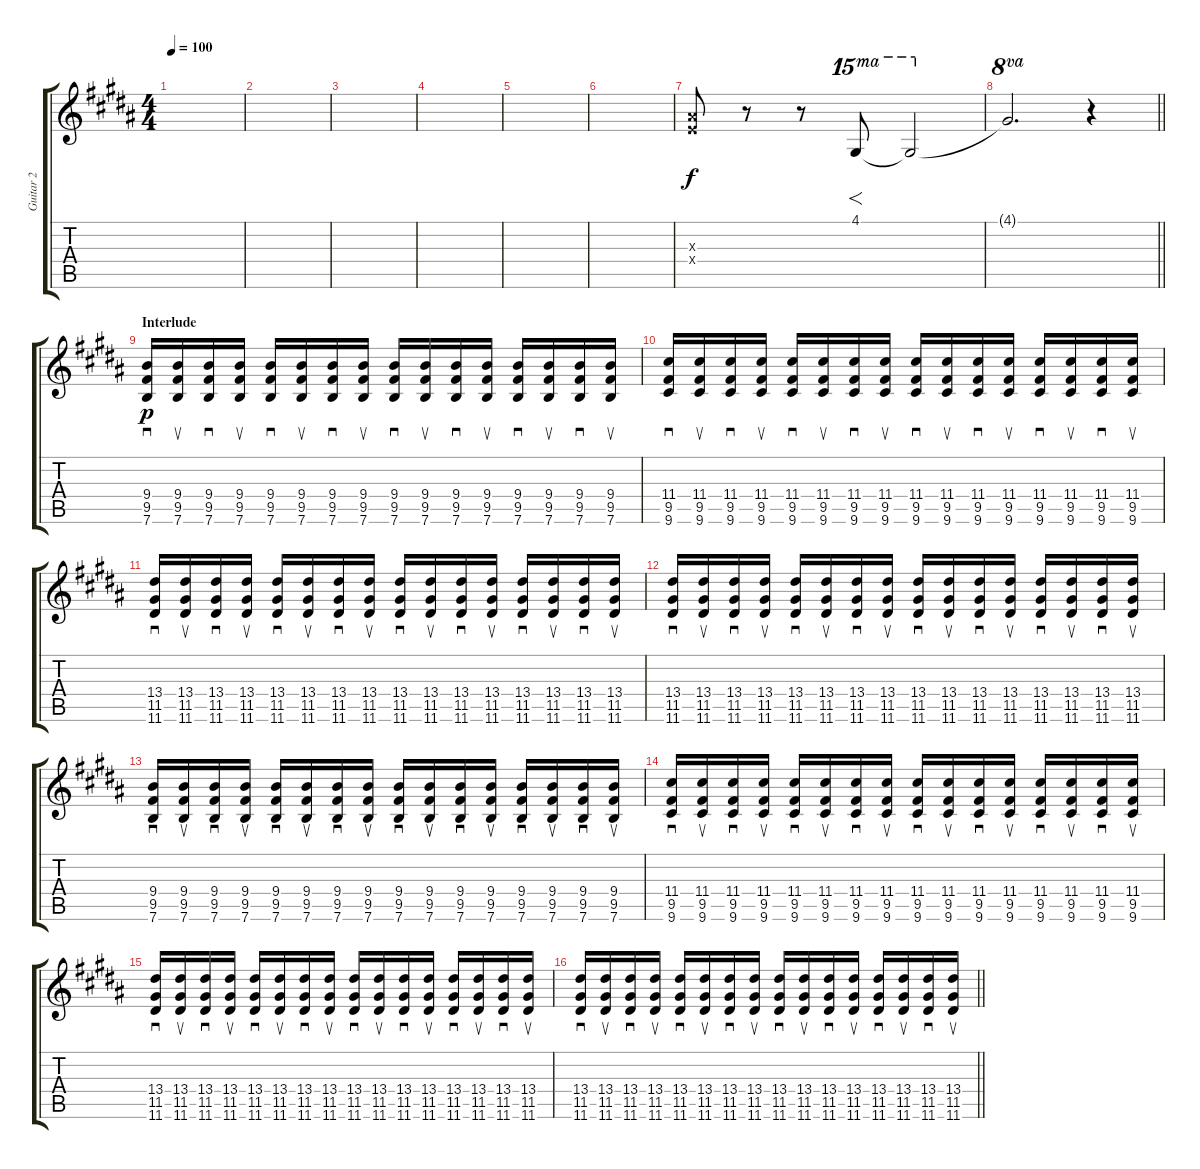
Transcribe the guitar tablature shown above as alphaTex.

\track ("Guitar 2" "Guitar 2") {instrument distortionguitar}
\staff {score tabs}
\tuning (E4 B3 G3 D3 A2 E2) {hide}
\ts (4 4)
\tempo 100
\clef g2
\ks b
|
|
|
|
|
|
(3.3{x} 2.4{x}).8 r.8 r.8 4.1.8{f ot 15ma} 4.1{t}.2{ot 15ma} |
\barLineRight lightlight
4.1{t}.2{d ot 8va} r.4 |
\section ("" "Interlude")
(9.4 9.5 7.6).16{sd dy p} (9.4 9.5 7.6).16{su} (9.4 9.5 7.6).16{sd} (9.4 9.5 7.6).16{su} (9.4 9.5 7.6).16{sd} (9.4 9.5 7.6).16{su} (9.4 9.5 7.6).16{sd} (9.4 9.5 7.6).16{su} (9.4 9.5 7.6).16{sd} (9.4 9.5 7.6).16{su} (9.4 9.5 7.6).16{sd} (9.4 9.5 7.6).16{su} (9.4 9.5 7.6).16{sd} (9.4 9.5 7.6).16{su} (9.4 9.5 7.6).16{sd} (9.4 9.5 7.6).16{su} |
(11.4 9.5 9.6).16{sd} (11.4 9.5 9.6).16{su} (11.4 9.5 9.6).16{sd} (11.4 9.5 9.6).16{su} (11.4 9.5 9.6).16{sd} (11.4 9.5 9.6).16{su} (11.4 9.5 9.6).16{sd} (11.4 9.5 9.6).16{su} (11.4 9.5 9.6).16{sd} (11.4 9.5 9.6).16{su} (11.4 9.5 9.6).16{sd} (11.4 9.5 9.6).16{su} (11.4 9.5 9.6).16{sd} (11.4 9.5 9.6).16{su} (11.4 9.5 9.6).16{sd} (11.4 9.5 9.6).16{su} |
(13.4 11.5 11.6).16{sd} (13.4 11.5 11.6).16{su} (13.4 11.5 11.6).16{sd} (13.4 11.5 11.6).16{su} (13.4 11.5 11.6).16{sd} (13.4 11.5 11.6).16{su} (13.4 11.5 11.6).16{sd} (13.4 11.5 11.6).16{su} (13.4 11.5 11.6).16{sd} (13.4 11.5 11.6).16{su} (13.4 11.5 11.6).16{sd} (13.4 11.5 11.6).16{su} (13.4 11.5 11.6).16{sd} (13.4 11.5 11.6).16{su} (13.4 11.5 11.6).16{sd} (13.4 11.5 11.6).16{su} |
(13.4 11.5 11.6).16{sd} (13.4 11.5 11.6).16{su} (13.4 11.5 11.6).16{sd} (13.4 11.5 11.6).16{su} (13.4 11.5 11.6).16{sd} (13.4 11.5 11.6).16{su} (13.4 11.5 11.6).16{sd} (13.4 11.5 11.6).16{su} (13.4 11.5 11.6).16{sd} (13.4 11.5 11.6).16{su} (13.4 11.5 11.6).16{sd} (13.4 11.5 11.6).16{su} (13.4 11.5 11.6).16{sd} (13.4 11.5 11.6).16{su} (13.4 11.5 11.6).16{sd} (13.4 11.5 11.6).16{su} |
(9.4 9.5 7.6).16{sd} (9.4 9.5 7.6).16{su} (9.4 9.5 7.6).16{sd} (9.4 9.5 7.6).16{su} (9.4 9.5 7.6).16{sd} (9.4 9.5 7.6).16{su} (9.4 9.5 7.6).16{sd} (9.4 9.5 7.6).16{su} (9.4 9.5 7.6).16{sd} (9.4 9.5 7.6).16{su} (9.4 9.5 7.6).16{sd} (9.4 9.5 7.6).16{su} (9.4 9.5 7.6).16{sd} (9.4 9.5 7.6).16{su} (9.4 9.5 7.6).16{sd} (9.4 9.5 7.6).16{su} |
(11.4 9.5 9.6).16{sd} (11.4 9.5 9.6).16{su} (11.4 9.5 9.6).16{sd} (11.4 9.5 9.6).16{su} (11.4 9.5 9.6).16{sd} (11.4 9.5 9.6).16{su} (11.4 9.5 9.6).16{sd} (11.4 9.5 9.6).16{su} (11.4 9.5 9.6).16{sd} (11.4 9.5 9.6).16{su} (11.4 9.5 9.6).16{sd} (11.4 9.5 9.6).16{su} (11.4 9.5 9.6).16{sd} (11.4 9.5 9.6).16{su} (11.4 9.5 9.6).16{sd} (11.4 9.5 9.6).16{su} |
(13.4 11.5 11.6).16{sd} (13.4 11.5 11.6).16{su} (13.4 11.5 11.6).16{sd} (13.4 11.5 11.6).16{su} (13.4 11.5 11.6).16{sd} (13.4 11.5 11.6).16{su} (13.4 11.5 11.6).16{sd} (13.4 11.5 11.6).16{su} (13.4 11.5 11.6).16{sd} (13.4 11.5 11.6).16{su} (13.4 11.5 11.6).16{sd} (13.4 11.5 11.6).16{su} (13.4 11.5 11.6).16{sd} (13.4 11.5 11.6).16{su} (13.4 11.5 11.6).16{sd} (13.4 11.5 11.6).16{su} |
\barLineRight lightlight
(13.4 11.5 11.6).16{sd} (13.4 11.5 11.6).16{su} (13.4 11.5 11.6).16{sd} (13.4 11.5 11.6).16{su} (13.4 11.5 11.6).16{sd} (13.4 11.5 11.6).16{su} (13.4 11.5 11.6).16{sd} (13.4 11.5 11.6).16{su} (13.4 11.5 11.6).16{sd} (13.4 11.5 11.6).16{su} (13.4 11.5 11.6).16{sd} (13.4 11.5 11.6).16{su} (13.4 11.5 11.6).16{sd} (13.4 11.5 11.6).16{su} (13.4 11.5 11.6).16{sd} (13.4 11.5 11.6).16{su}
